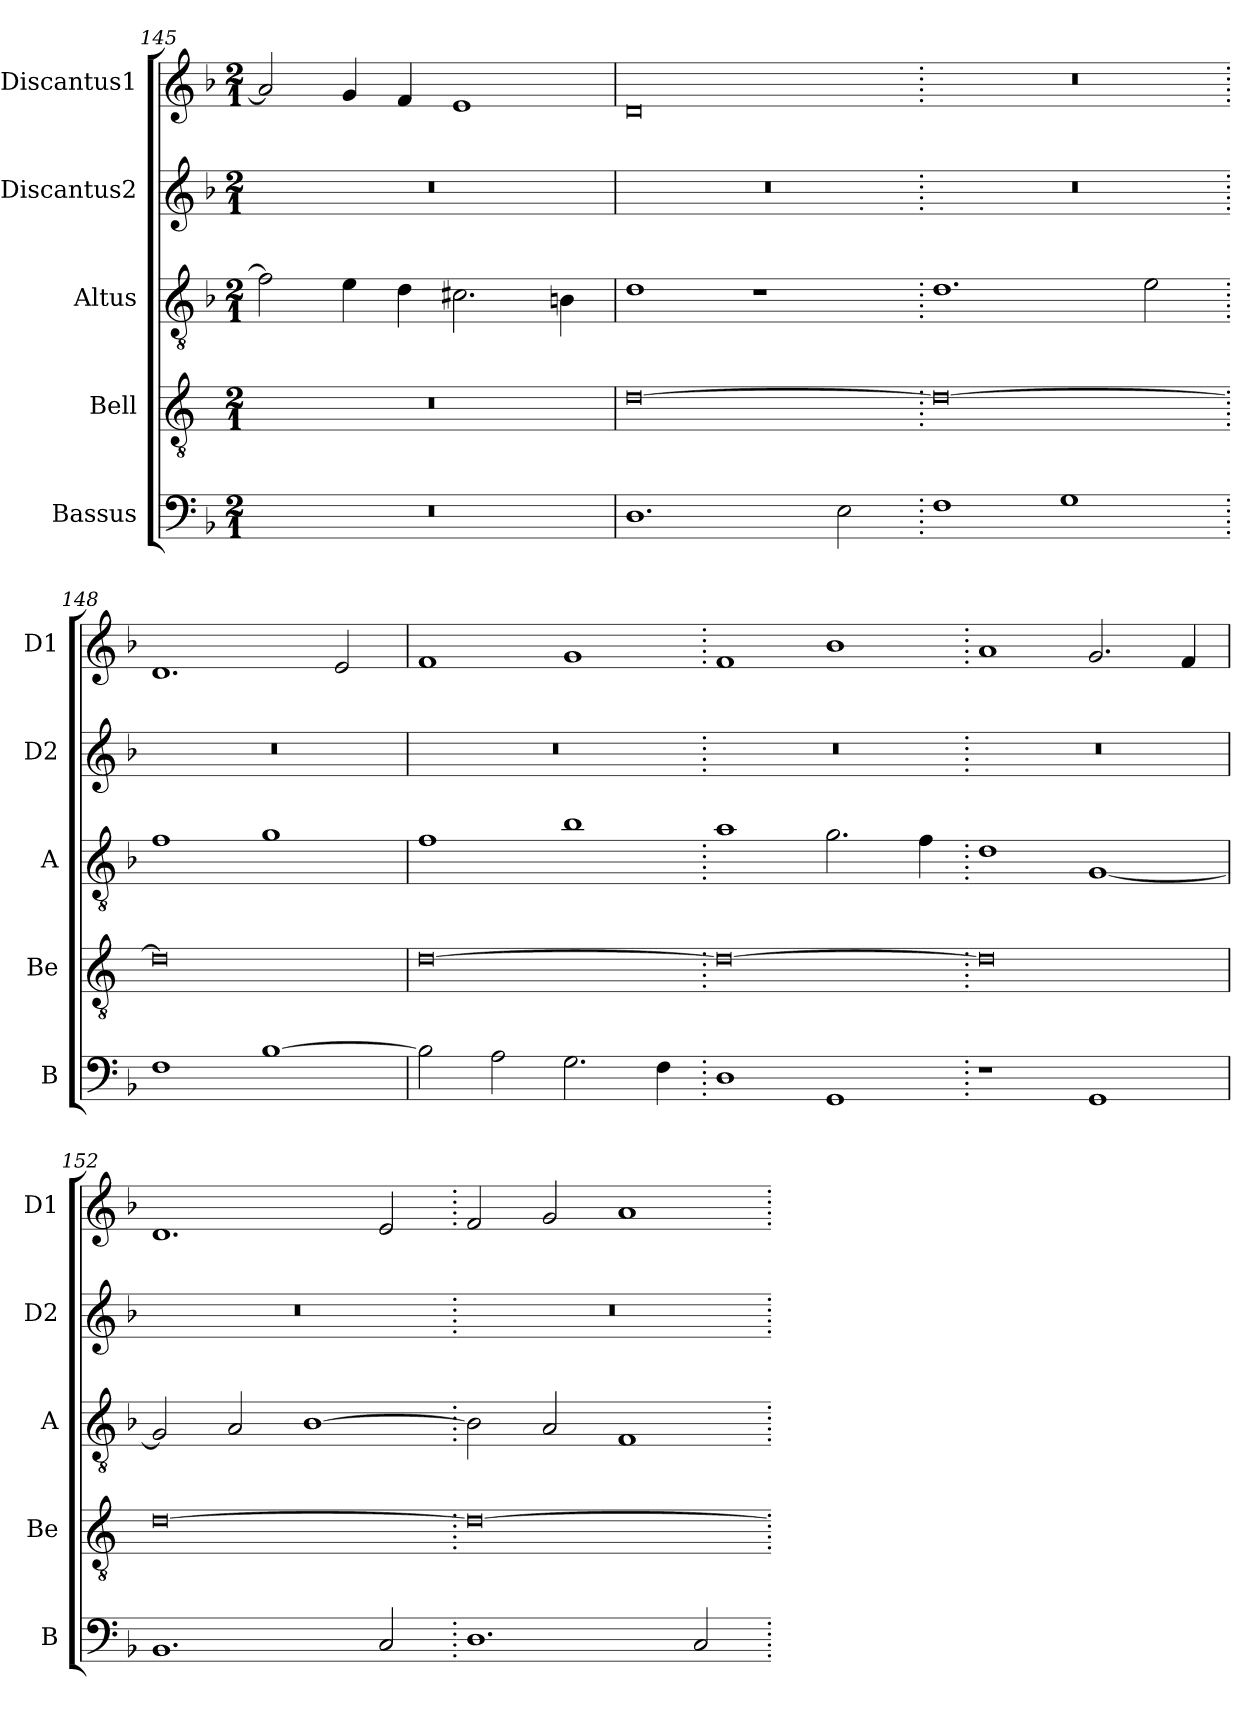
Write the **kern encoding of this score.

**kern	**kern	**kern	**kern	**kern
*part5	*part4	*part3	*part2	*part1
*staff5	*staff4	*staff3	*staff2	*staff1
*I"Bassus	*I"Bell	*I"Altus	*I"Discantus2	*I"Discantus1
*I'B	*I'Be	*I'A	*I'D2	*I'D1
*clefF4	*clefGv2	*clefGv2	*clefG2	*clefG2
*k[b-]	*k[]	*k[b-]	*k[b-]	*k[b-]
*M2/1	*M2/1	*M2/1	*M2/1	*M2/1
=145	=145	=145	=145	=145
0r	0r	2f\]	0r	2a/]
.	.	4e\	.	4g/
.	.	4d\	.	4f/
.	.	2.c#X\	.	1e
.	.	4Bn\	.	.
=146	=146	=146	=146	=146
1.D	[0d	1d	0r	0d
.	.	1r	.	.
2E\	.	.	.	.
=147.	=147.	=147.	=147.	=147.
1F	0d_	1.d	0r	0r
1G	.	.	.	.
.	.	2e\	.	.
=148.	=148.	=148.	=148.	=148.
1F	0d]	1f	0r	1.d
[1B-	.	1g	.	.
.	.	.	.	2e/
=149	=149	=149	=149	=149
2B-\]	[0d	1f	0r	1f
2A\	.	.	.	.
2.G\	.	1b-	.	1g
4F\	.	.	.	.
=150.	=150.	=150.	=150.	=150.
1D	0d_	1a	0r	1f
1GG	.	2.g\	.	1b-
.	.	4f\	.	.
=151.	=151.	=151.	=151.	=151.
1r	0d]	1d	0r	1a
1GG	.	[1G	.	2.g/
.	.	.	.	4f/
=152	=152	=152	=152	=152
1.BB-	[0d	2G/]	0r	1.d
.	.	2A/	.	.
.	.	[1B-	.	.
2C/	.	.	.	2e/
=153.	=153.	=153.	=153.	=153.
1.D	0d_	2B-\]	0r	2f/
.	.	2A/	.	2g/
.	.	1F	.	1a
2C/	.	.	.	.
=.	=.	=.	=.	=.
*-	*-	*-	*-	*-
